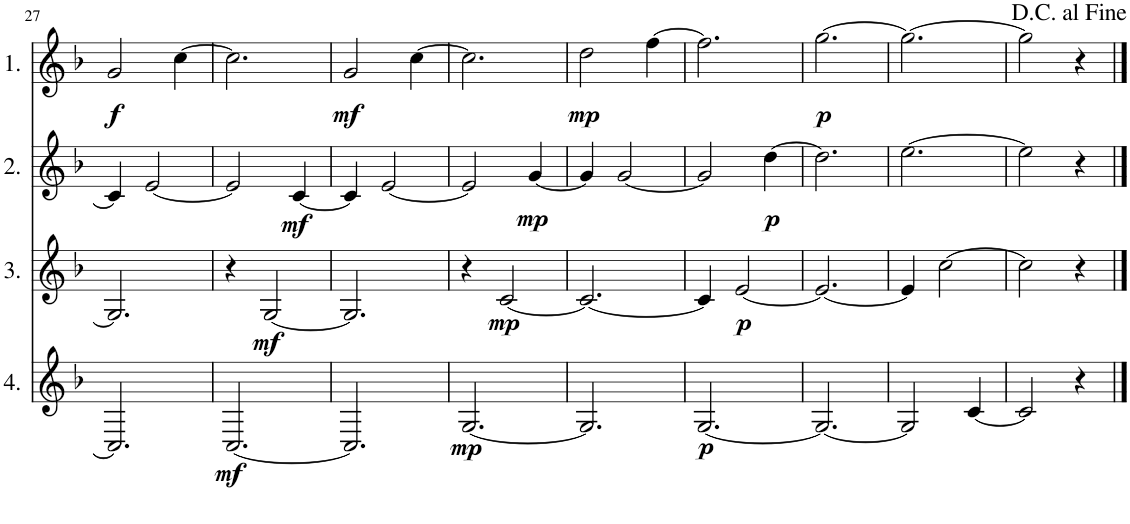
**kern	**dynam	**kern	**dynam	**kern	**dynam	**kern	**dynam
*part4	*part4	*part3	*part3	*part2	*part2	*part1	*part1
*staff4	*staff4	*staff3	*staff3	*staff2	*staff2	*staff1	*staff1
*I"4.	*	*I"3.	*	*I"2.	*	*I"1.	*
!!LO:PB:g=z
*clefG2	*	*clefG2	*	*clefG2	*	*clefG2	*
*Trd4c7	*	*Trd4c7	*	*Trd4c7	*	*Trd4c7	*
*k[b-]	*	*k[b-]	*	*k[b-]	*	*k[b-]	*
*M3/4	*	*M3/4	*	*M3/4	*	*M3/4	*
=27	=27	=27	=27	=27	=27	=27	=27
!	!	!	!	!	!	!	!LO:DY:b
2.C/]	.	2.G/]	.	4c/]	.	2g/	f
.	.	.	.	[2e/	.	.	.
.	.	.	.	.	.	[4cc\	.
=28	=28	=28	=28	=28	=28	=28	=28
!	!LO:DY:b	!	!	!	!	!	!
[2.C/	mf	4r	.	2e/]	.	2.cc\]	.
!	!	!	!LO:DY:b	!	!	!	!
.	.	[2G/	mf	.	.	.	.
!	!	!	!	!	!LO:DY:b	!	!
.	.	.	.	[4c/	mf	.	.
=29	=29	=29	=29	=29	=29	=29	=29
!	!	!	!	!	!	!	!LO:DY:b
2.C/]	.	2.G/]	.	4c/]	.	2g/	mf
.	.	.	.	[2e/	.	.	.
.	.	.	.	.	.	[4cc\	.
=30	=30	=30	=30	=30	=30	=30	=30
!	!LO:DY:b	!	!	!	!	!	!
[2.G/	mp	4r	.	2e/]	.	2.cc\]	.
!	!	!	!LO:DY:b	!	!	!	!
.	.	[2c/	mp	.	.	.	.
!	!	!	!	!	!LO:DY:b	!	!
.	.	.	.	[4g/	mp	.	.
=31	=31	=31	=31	=31	=31	=31	=31
!	!	!	!	!	!	!	!LO:DY:b
2.G/]	.	2.c/_	.	4g/]	.	2dd\	mp
.	.	.	.	[2g/	.	.	.
.	.	.	.	.	.	[4ff\	.
=32	=32	=32	=32	=32	=32	=32	=32
!	!LO:DY:b	!	!	!	!	!	!
[2.G/	p	4c/]	.	2g/]	.	2.ff\]	.
!	!	!	!LO:DY:b	!	!	!	!
.	.	[2e/	p	.	.	.	.
!	!	!	!	!	!LO:DY:b	!	!
.	.	.	.	[4dd\	p	.	.
=33	=33	=33	=33	=33	=33	=33	=33
!	!	!	!	!	!	!	!LO:DY:b
2.G/_	.	2.e/_	.	2.dd\]	.	[2.gg\	p
=34	=34	=34	=34	=34	=34	=34	=34
2G/]	.	4e/]	.	[2.ee\	.	2.gg\_	.
.	.	[2cc\	.	.	.	.	.
[4c/	.	.	.	.	.	.	.
=35	=35	=35	=35	=35	=35	=35	=35
2c/]	.	2cc\]	.	2ee\]	.	2gg\]	.
4r	.	4r	.	4r	.	4r	.
==	==	==	==	==	==	==	==
*-	*-	*-	*-	*-	*-	*-	*-
